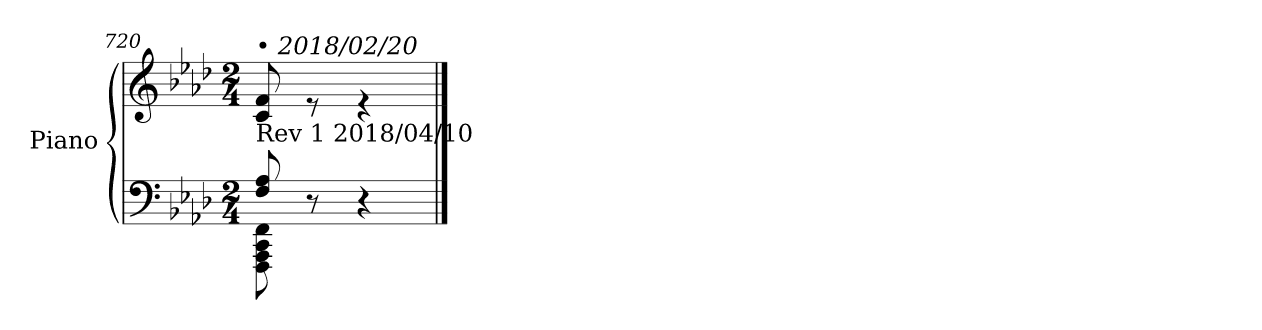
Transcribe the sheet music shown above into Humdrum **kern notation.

**kern	**kern
*part1	*part1
*staff2	*staff1
*I"Piano	*
*I'Pno.	*
*clefF4	*clefG2
*k[b-e-a-d-]	*k[b-e-a-d-]
*M2/4	*M2/4
=720	=720
*^	*
!	!	!LO:TX:a:i:t=•  2018/02/20
!	!	!LO:TX:b:t=Rev 1 2018/04/10
8F/ 8A-/	8FFF\ 8AAA-\ 8CC\ 8FF\	8c/ 8f/
4.ryy	8r	8re
.	4r	4re
*v	*v	*
==	==
*-	*-
